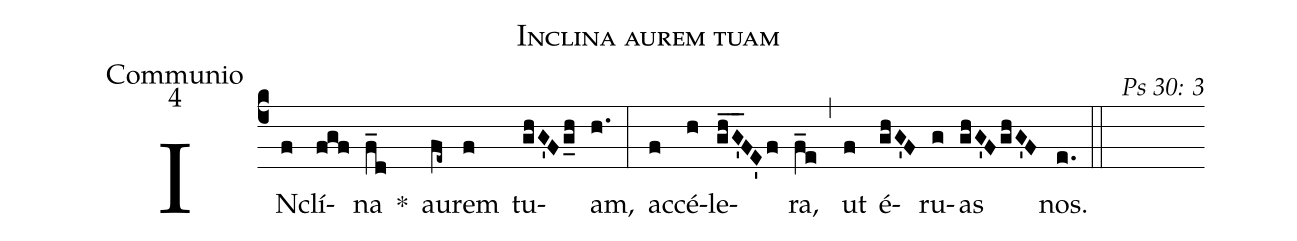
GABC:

name: Inclina aurem tuam;
office-part: Communio;
mode: 4;
commentary: Ps 30: 3;
%%
(c4) IN(f)clí(fgf)na(f_d) *() au(fe~)rem(f) tu(ghG'F/g_h)am,(h.) (:)
ac(f)cé(h)le(gh_G'_FE'f)ra,(f_e) (,) ut(f) é(ghG'F)ru(g)as(ghG'F/ghG'F) nos.(e.) (::)
